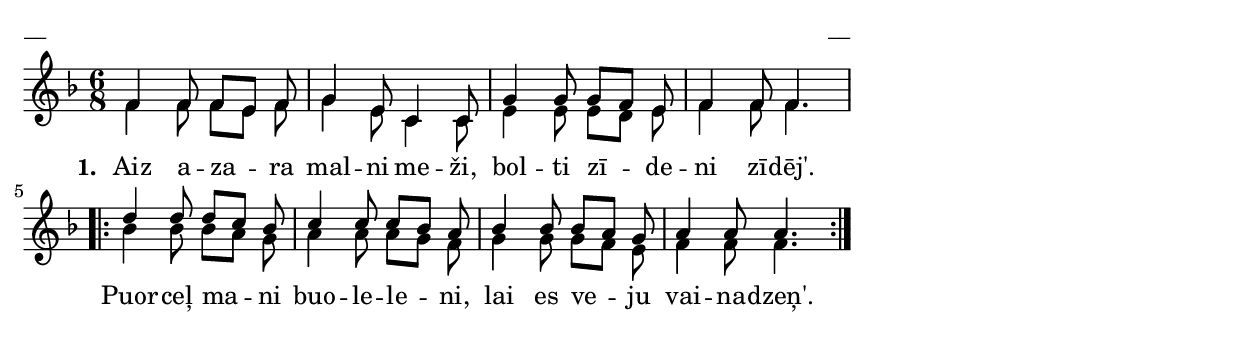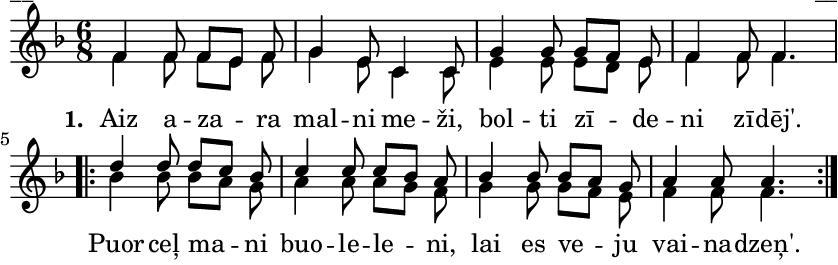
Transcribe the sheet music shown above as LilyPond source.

\version "2.13.18"
#(ly:set-option 'crop #t)
\paper {
line-width = 14\cm
left-margin = 0.4\cm
between-system-padding = 0.1\cm
between-system-space = 0.1\cm
}
% SBTZK, p.106
\layout {
indent = #0
ragged-last = ##f
}


voiceA = \relative c' {
\clef "treble"
\key f \major
\time 6/8
f4 f8 f [e] f | g4 e8 c4 c8 | g'4 g8 g [f] e | f4 f8 f4. |
\repeat volta 2 {d'4 d8 d [c] bes | c4 c8 c [bes] a | bes4 bes8 bes [a] g | a4 a8 a4.}
}

lyricA = \lyricmode {
\set stanza = "1. "
Aiz a -- za -- ra mal -- ni me -- ži, bol -- ti zī -- de -- ni zī -- dēj'.
Puor -- ceļ ma -- ni buo -- le -- le -- ni, lai es ve -- ju vai -- na -- dzeņ'.
}

voiceB = \relative c' {
\clef "treble"
\key f \major
\time 6/8
f4 f8 f [e] f | g4 e8 c4 c8 | e4 e8 e [d] e | f4 f8 f4. |
\repeat volta 2 {bes4 bes 8 bes [a] g | a4 a8 a [g] f | g4 g8 g [f] e | f4 f8 f4.}
}

fullScore = <<
%\new ChordNames { \chordsA }
\new Staff {
<<
\new Voice = "voiceA" { \voiceOne \autoBeamOff \voiceA }
\new Lyrics \lyricsto "voiceA"  \lyricA
\new Voice = "voiceB" { \voiceTwo \autoBeamOff \voiceB }
>>
}
>>



\score {
\fullScore
\header { piece = "__" opus = "__" }
}
\markup { \with-color #(x11-color 'white) \sans \smaller "__" }
\score {
\unfoldRepeats
\fullScore
\midi {
\context { \Staff \remove "Staff_performer" }
\context { \Voice \consists "Staff_performer" }
}
}


